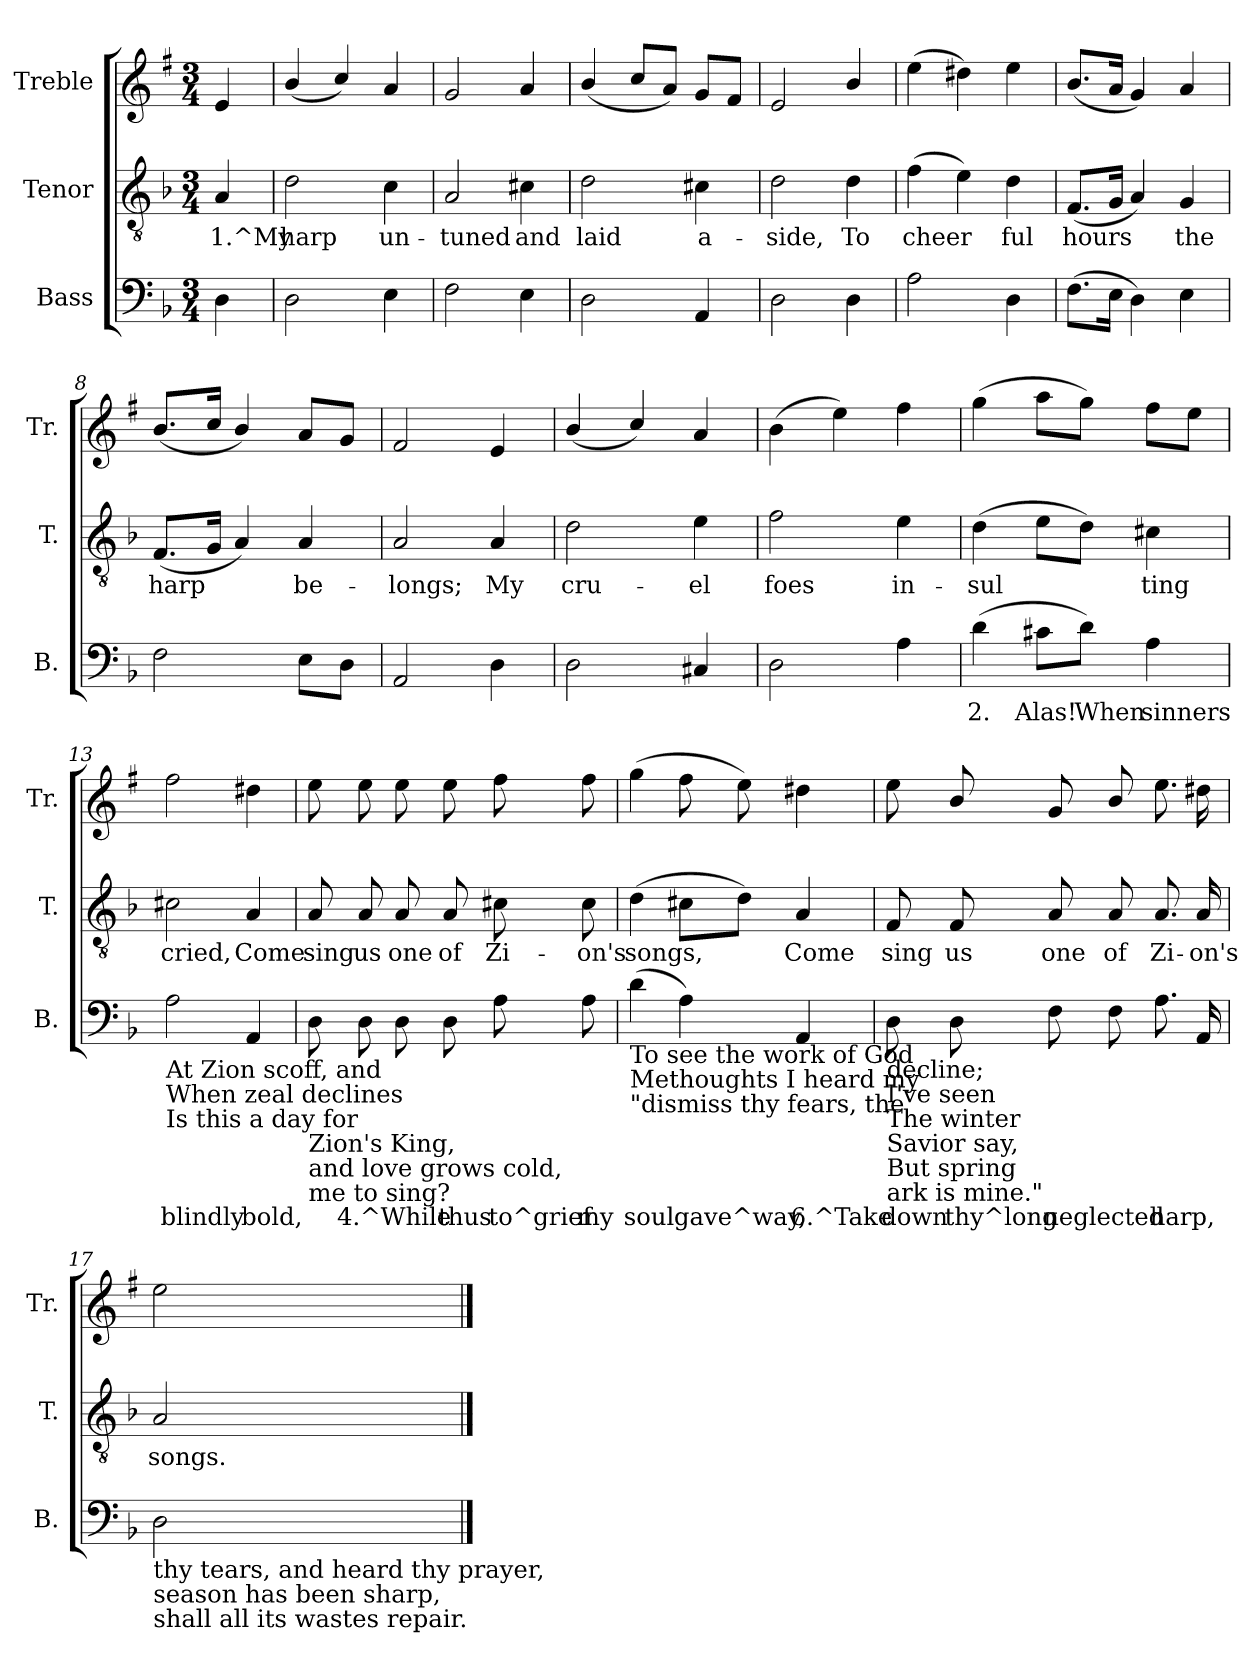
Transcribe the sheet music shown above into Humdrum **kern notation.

**kern	**text	**kern	**text	**kern
*part3	*part3	*part2	*part2	*part1
*staff3	*staff3	*staff2	*staff2	*staff1
*I"Bass	*	*I"Tenor	*	*I"Treble
*I'B.	*	*I'T.	*	*I'Tr.
!!LO:PB:g=z
*stria5	*	*stria5	*	*stria5
*clefF4	*	*clefGv2	*	*clefG2
*	*	*	*	*ITrd1c2
*k[b-]	*	*k[b-]	*	*k[b-]
*F:	*	*F:	*	*F:
*M3/4	*	*M3/4	*	*M3/4
=1	=1	=1	=1	=1
!	!LO:LY:b	!	!LO:LY:b:rj	!
4D\	.	4A/	1.^My	4d/
=2	=2	=2	=2	=2
!	!LO:LY:b	!	!LO:LY:b:rj	!
2D\	.	2d\	harp	(<4a/
.	.	.	.	4b-/)
!	!LO:LY:b	!	!LO:LY:b:rj	!
4E\	.	4c\	un-	4g/
=3	=3	=3	=3	=3
!	!LO:LY:b	!	!LO:LY:b:rj	!
2F\	.	2A/	-tuned	2f/
!	!LO:LY:b	!	!LO:LY:b:rj	!
4E\	.	4c#X\	and	4g/
=4	=4	=4	=4	=4
!	!LO:LY:b	!	!LO:LY:b:rj	!
2D\	.	2d\	laid	(<4a/
.	.	.	.	8b-/L
.	.	.	.	8g/J)
!	!LO:LY:b	!	!LO:LY:b:rj	!
4AA/	.	4c#X\	a-	8f/L
.	.	.	.	8e>/J
=5	=5	=5	=5	=5
!	!LO:LY:b	!	!LO:LY:b:rj	!
2D\	.	2d\	-side,	2d/
!	!LO:LY:b	!	!LO:LY:b:rj	!
4D\	.	4d\	To	4a/
=6	=6	=6	=6	=6
!	!LO:LY:b	!	!LO:LY:b:rj	!
2A\	.	(>4f\	cheer-	(>4dd\
!	!	!	!LO:LY:b:rj	!
.	.	4e\)	--	4cc#X\)
!	!LO:LY:b	!	!LO:LY:b:rj	!
4D\	.	4d\	-ful	4dd\
=7	=7	=7	=7	=7
!	!LO:LY:b	!	!LO:LY:b:rj	!
(>8.F\L	.	(<8.F/L	hours	(<8.a/L
!	!LO:LY:b	!	!LO:LY:b:rj	!
16E\J	.	16G/J	.	16g/J
!	!LO:LY:b	!	!LO:LY:b:rj	!
4D\)	.	4A/)	.	4f/)
!	!LO:LY:b	!	!LO:LY:b:rj	!
4E\	.	4G/	the	4g/
=8	=8	=8	=8	=8
!	!LO:LY:b	!	!LO:LY:b:rj	!
2F\	.	(<8.F/L	harp	(<8.a/L
!	!	!	!LO:LY:b:rj	!
.	.	16G/J	.	16b-/J
!	!	!	!LO:LY:b:rj	!
.	.	4A/)	.	4a/)
!	!LO:LY:b	!	!LO:LY:b:rj	!
8E\L	.	4A/	be-	8g/L
!	!LO:LY:b	!	!	!
8D\J	.	.	.	8f/J
=9	=9	=9	=9	=9
!	!LO:LY:b	!	!LO:LY:b:rj	!
2AA/	.	2A/	-longs;	2e/
!	!LO:LY:b	!	!LO:LY:b:rj	!
4D\	.	4A/	My	4d>/
=10	=10	=10	=10	=10
!	!LO:LY:b	!	!LO:LY:b:rj	!
2D\	.	2d\	cru-	(<4a/
.	.	.	.	4b-/)
!	!LO:LY:b	!	!LO:LY:b:rj	!
4C#X/	.	4e\	-el	4g/
=11	=11	=11	=11	=11
!	!LO:LY:b	!	!LO:LY:b:rj	!
2D\	.	2f\	foes	(>4a\
.	.	.	.	4dd\)
!	!LO:LY:b	!	!LO:LY:b:rj	!
4A\	.	4e\	in-	4ee\
!!LO:LB:g=z
=12	=12	=12	=12	=12
!	!LO:LY:b	!	!LO:LY:b:rj	!
(>4d\	2.	(>4d\	-sul-	(>4ff\
!	!LO:LY:b	!	!LO:LY:b:rj	!
8c#X\L	Alas!	8e\L	--	8gg\L
!	!LO:LY:b	!	!LO:LY:b:rj	!
8d\J)	When	8d\J)	--	8ff\J)
!	!LO:LY:b	!	!LO:LY:b:rj	!
4A\	sinners	4c#X\	-ting	8ee\L
.	.	.	.	8dd\J
=13	=13	=13	=13	=13
!LO:TX:b:t=At Zion scoff, and	!	!	!	!
!LO:TX:b:t=When zeal declines	!	!	!	!
!LO:TX:b:t=Is this a day for	!	!	!	!
!	!LO:LY:b	!	!LO:LY:b:rj	!
2A\	blindly	2c#X\	cried,	2ee\
!	!LO:LY:b	!	!LO:LY:b:rj	!
4AA/	bold,	4A/	Come	4cc#X\
=14	=14	=14	=14	=14
!LO:TX:b:t=Zion's King,	!	!	!	!
!LO:TX:b:t=and love grows cold,	!	!	!	!
!LO:TX:b:t=me to sing?	!	!	!	!
!	!LO:LY:b	!	!LO:LY:b:rj	!
8D\	.	8A/	sing	8dd\
!	!LO:LY:b	!	!LO:LY:b:rj	!
8D\	4.^While	8A/	us	8dd\
!	!LO:LY:b	!	!LO:LY:b:rj	!
8D\	.	8A/	one	8dd\
!	!LO:LY:b	!	!LO:LY:b:rj	!
8D\	thus	8A/	of	8dd\
!	!LO:LY:b	!	!LO:LY:b:rj	!
8A\	to^grief	8c#X\	Zi-	8ee\
!	!LO:LY:b	!	!LO:LY:b:rj	!
8A\	my	8c#\	-on's	8ee\
=15	=15	=15	=15	=15
!LO:TX:b:t=To see the work of God	!	!	!	!
!LO:TX:b:t=Methoughts I heard my	!	!	!	!
!LO:TX:b:t="dismiss thy fears, the	!	!	!	!
!	!LO:LY:b	!	!LO:LY:b:rj	!
(>4d\	soul	(>4d\	songs,	(>4ff>\
!	!LO:LY:b	!	!LO:LY:b:rj	!
4A\)	gave^way,	8c#X\L	.	8ee\
!	!	!	!LO:LY:b:rj	!
.	.	8d\J)	.	8dd\)
!	!LO:LY:b	!	!LO:LY:b:rj	!
4AA/	6.^Take	4A/	Come	4cc#X\
=16	=16	=16	=16	=16
!LO:TX:b:t=decline;	!	!	!	!
!LO:TX:b:t=I've seen	!	!	!	!
!LO:TX:b:t=The winter	!	!	!	!
!LO:TX:b:t=Savior say,	!	!	!	!
!LO:TX:b:t=But spring	!	!	!	!
!LO:TX:b:t=ark is mine."	!	!	!	!
!	!LO:LY:b	!	!LO:LY:b:rj	!
8D\	down	8F/	sing	8dd\
!	!LO:LY:b	!	!LO:LY:b:rj	!
8D\	thy^long	8F/	us	8a/
!	!LO:LY:b	!	!LO:LY:b:rj	!
8F\	neglected	8A/	one	8f/
!	!LO:LY:b	!	!LO:LY:b:rj	!
8F\	.	8A/	of	8a/
!	!LO:LY:b	!	!LO:LY:b:rj	!
8.A\	harp,	8.A/	Zi-	8.dd\
!	!LO:LY:b	!	!LO:LY:b:rj	!
16AA/	.	16A/	-on's	16cc#X\
=17	=17	=17	=17	=17
!LO:TX:b:t=thy tears, and heard thy prayer,	!	!	!	!
!LO:TX:b:t=season has been sharp,	!	!	!	!
!LO:TX:b:t=shall all its wastes repair.	!	!	!	!
!	!LO:LY:b	!	!LO:LY:b:rj	!
2D\	.	2A/	songs.	2dd\
==	==	==	==	==
*-	*-	*-	*-	*-
